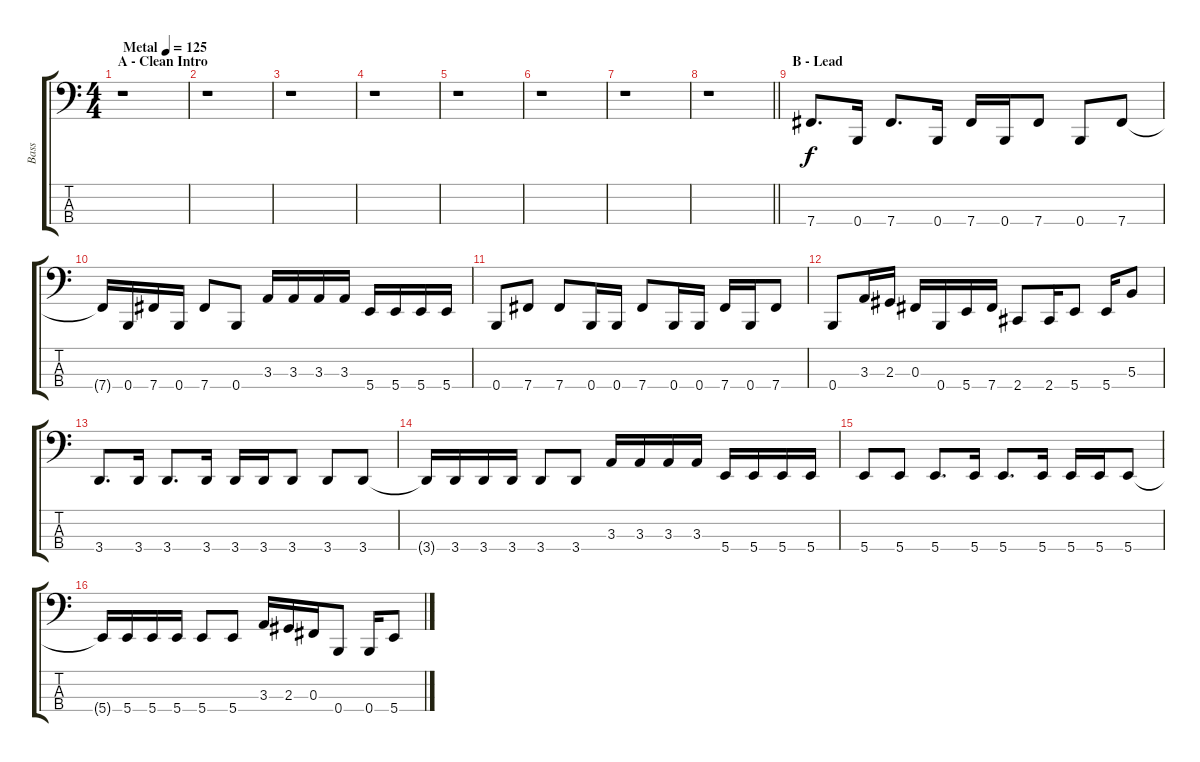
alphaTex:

\track ("Bass" "Bass") {instrument electricbassfinger}
\staff {score tabs}
\tuning (E2 B1 Gb1 B0) {hide}
\ts (4 4)
\section ("" "A - Clean Intro")
\tempo (125 "Metal")
\clef f4
\ks c
r.1{dy f instrument electricbassfinger} |
r.1 |
r.1 |
r.1 |
r.1 |
r.1 |
r.1 |
\barLineRight lightlight
r.1 |
\section ("" "B - Lead")
7.4.8{d} 0.4.16 7.4.8{d} 0.4.16 7.4.16 0.4.16 7.4.8 0.4.8 7.4.8 |
7.4{t}.16 0.4.16 7.4.16 0.4.16 7.4.8 0.4.8 3.3.16 3.3.16 3.3.16 3.3.16 5.4.16 5.4.16 5.4.16 5.4.16 |
0.4.8 7.4.8 7.4.8 0.4.16 0.4.16 7.4.8 0.4.16 0.4.16 7.4.16 0.4.16 7.4.8 |
0.4.8 3.3.16 2.3.16 0.3.16 0.4.16 5.4.16 7.4.16 2.4.8 2.4.16 5.4.8 5.4.16 5.3.8 |
3.4.8{d} 3.4.16 3.4.8{d} 3.4.16 3.4.16 3.4.16 3.4.8 3.4.8 3.4.8 |
3.4{t}.16 3.4.16 3.4.16 3.4.16 3.4.8 3.4.8 3.3.16 3.3.16 3.3.16 3.3.16 5.4.16 5.4.16 5.4.16 5.4.16 |
5.4.8 5.4.8 5.4.8{d} 5.4.16 5.4.8{d} 5.4.16 5.4.16 5.4.16 5.4.8 |
5.4{t}.16 5.4.16 5.4.16 5.4.16 5.4.8 5.4.8 3.3.16 2.3.16 0.3.16 0.4.8 0.4.16 5.4.8
